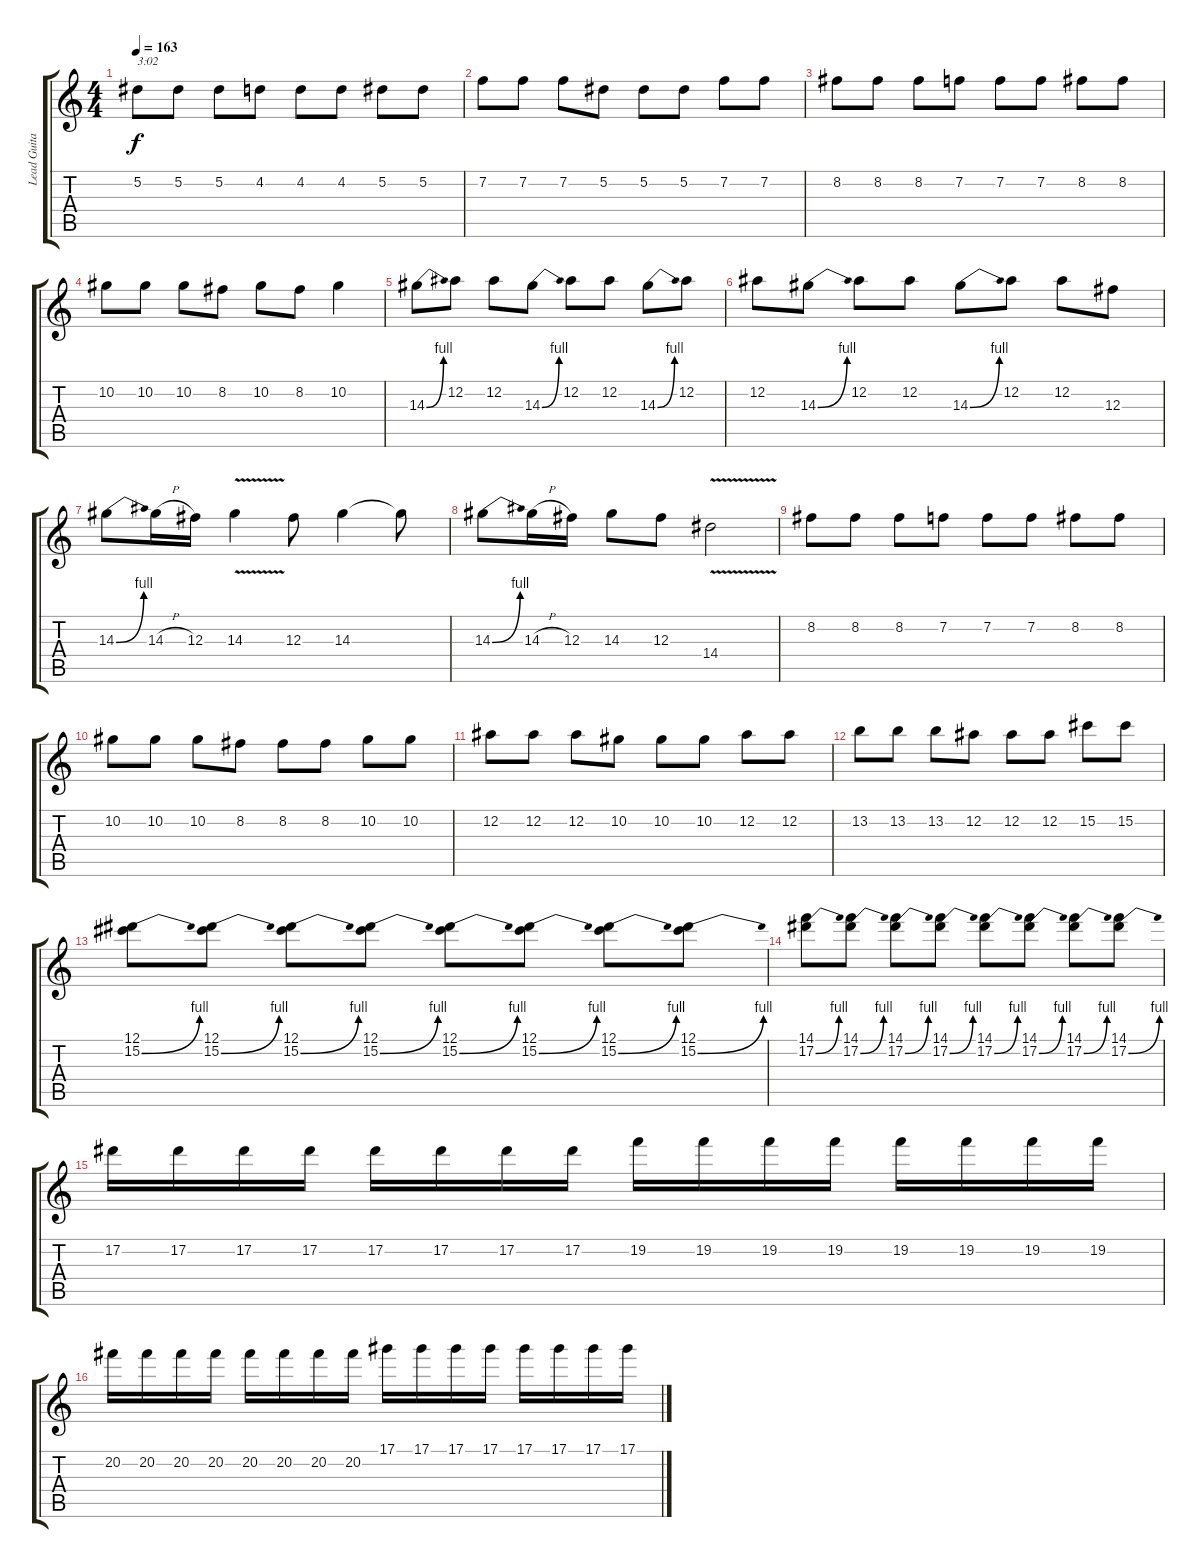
\track ("Lead Guitar" "Lead Guita") {instrument distortionguitar}
\staff {score tabs}
\tuning (Eb4 Bb3 Gb3 Db3 Ab2 Eb2) {hide}
\ts (4 4)
\tempo 163
\clef g2
\ks c
5.2.8{txt "3:02" dy f volume 16 instrument distortionguitar} 5.2.8 5.2.8 4.2.8 4.2.8 4.2.8 5.2.8 5.2.8 |
7.2.8 7.2.8 7.2.8 5.2.8 5.2.8 5.2.8 7.2.8 7.2.8 |
8.2.8 8.2.8 8.2.8 7.2.8 7.2.8 7.2.8 8.2.8 8.2.8 |
10.2.8 10.2.8 10.2.8 8.2.8 10.2.8 8.2.8 10.2.4 |
14.3{be (bend 0 0 60 4)}.8 12.2.8 12.2.8 14.3{be (bend 0 0 60 4)}.8 12.2.8 12.2.8 14.3{be (bend 0 0 60 4)}.8 12.2.8 |
12.2.8 14.3{be (bend 0 0 60 4)}.8 12.2.8 12.2.8 14.3{be (bend 0 0 60 4)}.8 12.2.8 12.2.8 12.3.8 |
14.3{be (bend 0 0 60 4)}.8 14.3{h}.16 12.3.16 14.3{v}.4 12.3.8 14.3.4 14.3{t}.8 |
14.3{be (bend 0 0 60 4)}.8 14.3{h}.16 12.3.16 14.3.8 12.3.8 14.4{v}.2 |
8.2.8 8.2.8 8.2.8 7.2.8 7.2.8 7.2.8 8.2.8 8.2.8 |
10.2.8 10.2.8 10.2.8 8.2.8 8.2.8 8.2.8 10.2.8 10.2.8 |
12.2.8 12.2.8 12.2.8 10.2.8 10.2.8 10.2.8 12.2.8 12.2.8 |
13.2.8 13.2.8 13.2.8 12.2.8 12.2.8 12.2.8 15.2.8 15.2.8 |
(12.1 15.2{be (bend 0 0 60 4)}).8 (12.1 15.2{be (bend 0 0 60 4)}).8 (12.1 15.2{be (bend 0 0 60 4)}).8 (12.1 15.2{be (bend 0 0 60 4)}).8 (12.1 15.2{be (bend 0 0 60 4)}).8 (12.1 15.2{be (bend 0 0 60 4)}).8 (12.1 15.2{be (bend 0 0 60 4)}).8 (12.1 15.2{be (bend 0 0 60 4)}).8 |
(14.1 17.2{be (bend 0 0 60 4)}).8 (14.1 17.2{be (bend 0 0 60 4)}).8 (14.1 17.2{be (bend 0 0 60 4)}).8 (14.1 17.2{be (bend 0 0 60 4)}).8 (14.1 17.2{be (bend 0 0 60 4)}).8 (14.1 17.2{be (bend 0 0 60 4)}).8 (14.1 17.2{be (bend 0 0 60 4)}).8 (14.1 17.2{be (bend 0 0 60 4)}).8 |
17.2.16 17.2.16 17.2.16 17.2.16 17.2.16 17.2.16 17.2.16 17.2.16 19.2.16 19.2.16 19.2.16 19.2.16 19.2.16 19.2.16 19.2.16 19.2.16 |
20.2.16 20.2.16 20.2.16 20.2.16 20.2.16 20.2.16 20.2.16 20.2.16 17.1.16 17.1.16 17.1.16 17.1.16 17.1.16 17.1.16 17.1.16 17.1.16
